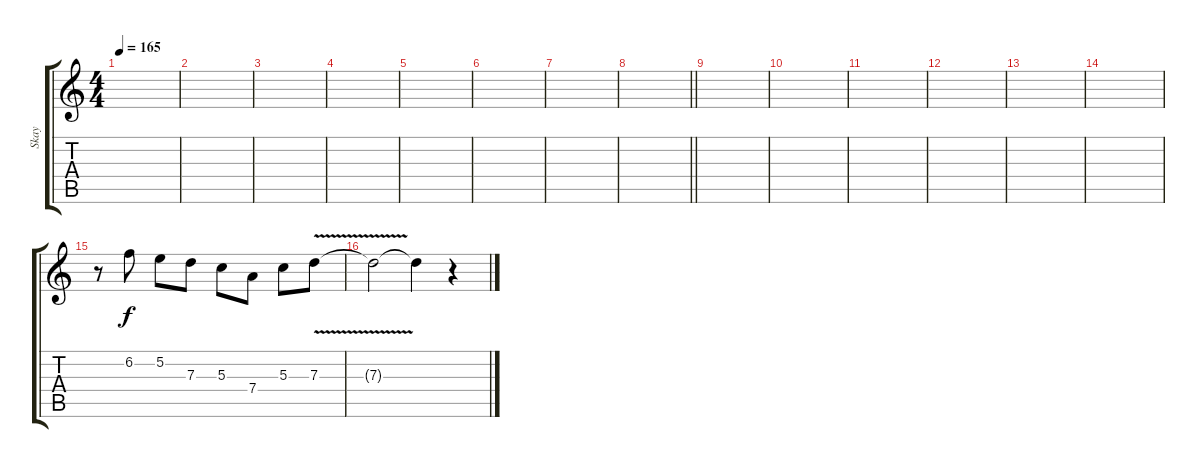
\track ("Skay" "Skay") {instrument distortionguitar}
\staff {score tabs}
\tuning (E4 B3 G3 D3 A2 E2) {hide}
\ts (4 4)
\tempo 165
\clef g2
\ks c
|
|
|
|
|
|
|
\barLineRight lightlight
|
|
|
|
|
|
|
r.8 6.2.8 5.2.8 7.3.8 5.3.8 7.4.8 5.3.8 7.3{v}.8 |
7.3{t}.2 7.3{t}.4 r.4
